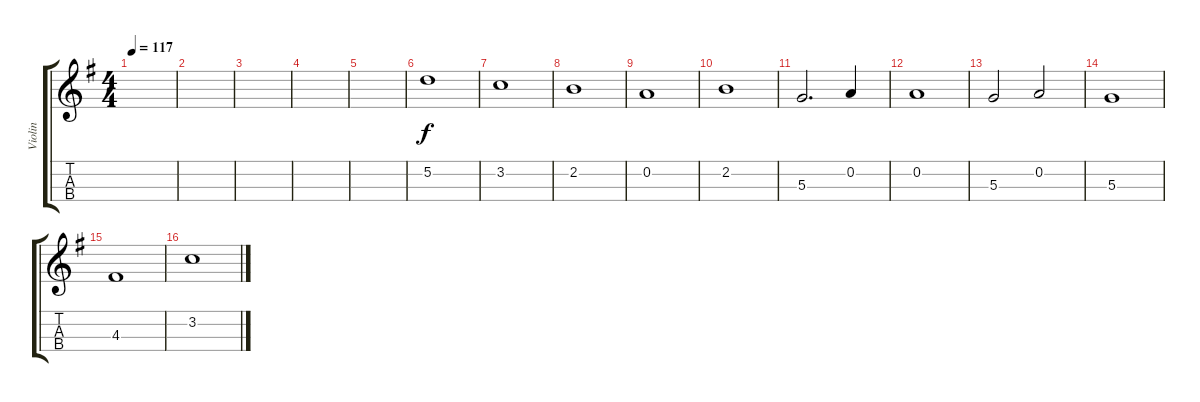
\track ("Violin" "Violin") {instrument violin}
\staff {score tabs}
\tuning (E5 A4 D4 G3) {hide}
\ts (4 4)
\tempo 117
\clef g2
\ks g
|
|
|
|
|
5.2.1 |
3.2.1 |
2.2.1 |
0.2.1 |
2.2.1 |
5.3.2{d} 0.2.4 |
0.2.1 |
5.3.2 0.2.2 |
5.3.1 |
4.3.1 |
3.2.1
